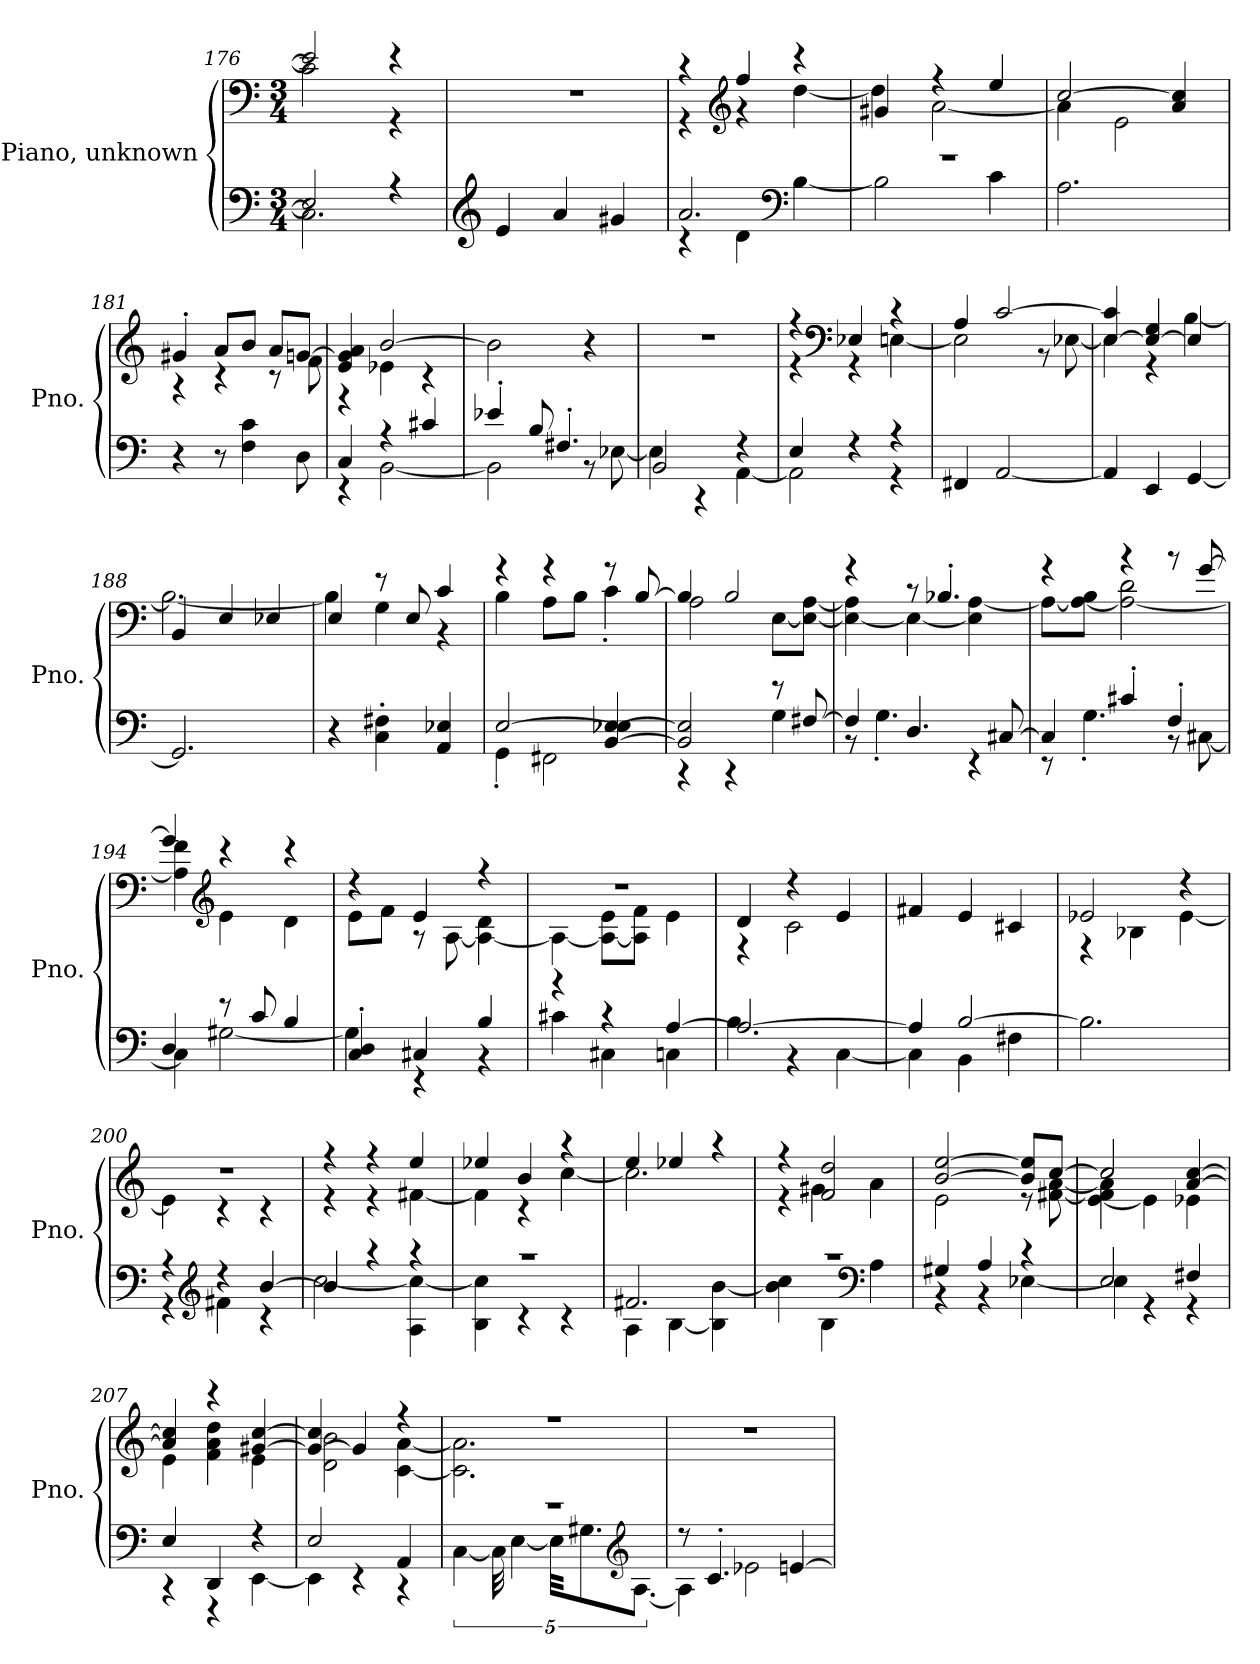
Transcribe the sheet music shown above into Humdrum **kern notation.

**kern	**kern
*part1	*part1
*staff2	*staff1
*I"Piano, unknown	*
*I'Pno.	*
*clefF4	*clefF4
*k[]	*k[]
*M3/4	*M3/4
=176	=176
*^	*^
2E/]	2.C\]	2e/]	2c\]
4r	.	4r	4r
*v	*v	*	*
*	*v	*v
=177	=177
*clefG2	*
4e/	2.r
4a/	.
4g#X/	.
!!LO:LB:g=z
=178	=178
*^	*^
2.a/	4r	4r	4r
*	*	*clefG2	*
.	4d\	4ff/	4r
*clefF4	*	*	*
.	[4B\	4r	[4dd\
=179	=179	=179	=179
2.r	2B\]	4g#X/	4dd\]
.	.	4r	[2a\
.	4c\	4ee/	.
*v	*v	*	*
=180	=180	=180
2.A\	[2cc/	4a\]
.	.	2e\
.	4a/ 4cc/]	.
=181	=181	=181
4r	4g#X'/	4r
8r	8a/L	4r
4F\ 4c\	8b/J	.
.	8a/L	8r
8D\	[8gn/J	8f\
=182	=182	=182
*^	*	*
4C/	4r	4e/ 4g/] 4a/	4r
4r	[2BB\	[2b/	4e-X\
4c#X/	.	.	4r
*	*	*v	*v
=183	=183	=183
4e-X'/	2BB\]	2b\]
8B/	.	.
4.F#X'/	.	.
.	8r	4r
.	[8E-X\	.
=184	=184	=184
2BB/	4E-\]	2.r
.	4r	.
4r	[4AA\	.
!!LO:PB:g=z
=185	=185	=185
*	*	*^
4E/	2AA\]	4r	4r
*	*	*clefF4	*
4r	.	4E-X/	4r
4r	4r	4r	[4En\
*v	*v	*	*
=186	=186	=186
4FF#X/	4A/	2E\]
[2AA/	[2c/	.
.	.	8r
.	.	[8E-X\
=187	=187	=187
4AA/]	[4E/ 4c/]	4E-\]
4EE/	4E/_ 4G/	4r
[4GG/	4E/]	[4B\
=188	=188	=188
2.GG/]	4BB/	2.B\_
.	4E/	.
.	4E-X/	.
=189	=189	=189
4r	4E/	4B\]
4C\' 4F#X\'	8r	4G\
.	8E/	.
4AA/ 4E-X/	4c/	4r
=190	=190	=190
*^	*	*
[2E/	4GG'\	4r	4B\
.	2FF#X\	4r	8A\L
.	.	.	8B\J
[4BB/ [4E-X/ 4E/]	.	8r	4c'\
.	.	[8B/	.
=191	=191	=191	=191
2BB/] 2E-/]	4r	4B/]	2A\
.	4r	2B/	.
8r	4G\	.	[8E\L
[8F#X/	.	.	8E\_ [8A\J
!!LO:LB:g=z	!!
=192	=192	=192	=192
4F#/]	8r	4r	4E\_ 4A\]
.	4.G'\	.	.
4.D/	.	8r	4E\_
.	.	4.B-X'/	.
.	4r	.	4E\] [4A\
[8C#X/	.	.	.
=193	=193	=193	=193
4C#/]	8r	4r	8A\L_
.	4.G'\	.	8A\_ 8B\J
4c#X'/	.	4r	2A\_ 2d\
4F'/	8r	8r	.
.	[8C#X\	[8g/	.
=194	=194	=194	=194
4D/	4C#\]	4g/]	4A\] 4f\
*	*	*clefG2	*
8r	[2G#X\	4r	4e\
8c/	.	.	.
4B/	.	4r	4d\
=195	=195	=195	=195
4C/' 4D/'	4G#\]	4r	8e\L
.	.	.	8f\J
4C#X/	4r	4e/	8r
.	.	.	[8A\
4B/	4r	4r	4A\_ 4d\
=196	=196	=196	=196
4r	4c#X\	2.r	4A\_
4r	4C#X\	.	8A\_ 8e\L
.	.	.	8A\] 8f\J
[4A/	4Cn\	.	4e\
!!LO:LB:g=z	!!
=197	=197	=197	=197
2.A/_	4B\	4d/	4r
.	4r	4r	2c\
.	[4C\	4e/	.
*	*	*v	*v
=198	=198	=198
4A/]	4C\]	4f#X/
[2B/	4BB\	4e/
.	4F#X\	4c#X/
*v	*v	*
=199	=199
*	*^
2.B\]	2e-X/	4r
.	.	4B-X\
.	4r	[4e-\
=200	=200	=200
*^	*	*
4r	4r	2.r	4e-\]
*clefG2	*	*	*
4r	4f#X\	.	4r
[4b/	4r	.	4r
=201	=201	=201	=201
4b/]	[2cc\	4r	4r
4r	.	4r	4r
4r	4A\ 4cc\_	4ee/	[4f#X\
=202	=202	=202	=202
2.r	4B\ 4cc\]	4ee-X/	4f#\]
.	4r	4b/	4r
.	4r	4r	[4cc\
=203	=203	=203	=203
2.f#X/	4A\	4ee/	2.cc\]
.	[4B\	4ee-X/	.
.	4B\] [4b\	4r	.
=204	=204	=204	=204
2.r	4b\] 4cc\	4r	4r
.	4B\	2f/ 2dd/	4g#X\
*clefF4	*	*	*
.	4A\	.	4a\
!!LO:LB:g=z	!!
=205	=205	=205	=205
4G#X/	4r	[2b/ [2ee/	2e\
4A/	4r	.	.
4r	[4E-X\	8b/] 8ee/]L	8r
.	.	[8cc/J	[8f#X\ [8a\
=206	=206	=206	=206
2E/	4E-\]	2cc/]	[4e\ 4f#\] 4a\]
.	4r	.	4e\]
4F#X/	4r	[4a/ [4cc/	4e-X\
=207	=207	=207	=207
4E/	4r	4a/] 4cc/]	4e\
4DD/	4r	4r	4f\ 4a\ 4dd\
4r	[4EE\	[4g#X/ [4cc/	4e\
=208	=208	=208	=208
2E/	4EE\]	4g#/_ 4cc/]	2d\ 2b\
.	4r	4g#/]	.
4AA/	4r	4r	[4c\ [4a\
=209	=209	=209	=209
2.r	[5C\	2.r	2.c\] 2.a\]
.	40C\]	.	.
.	[5E\	.	.
.	40E\KKL]	.	.
.	10.G#X\	.	.
*clefG2	*	*	*
.	[10.A\J	.	.
*	*	*v	*v
=210	=210	=210
8r	4A\]	2.r
4.c'/	.	.
.	2e-X\	.
[4en/	.	.
*v	*v	*
=	=
*-	*-
